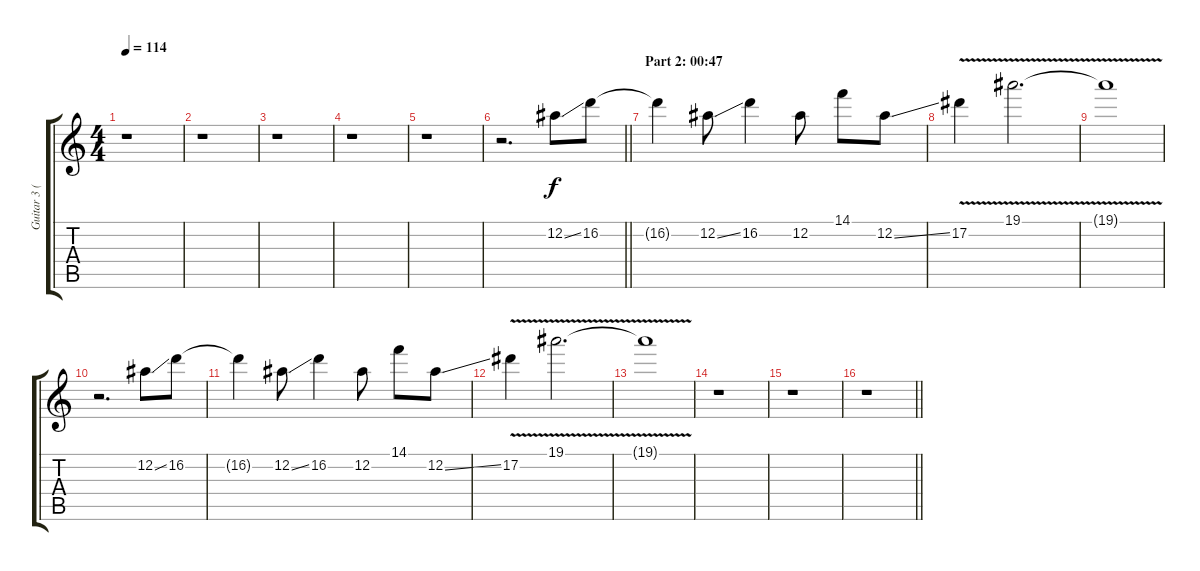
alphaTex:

\track ("Guitar 3 (Distortion w/ Octaver)" "Guitar 3 (") {instrument distortionguitar}
\staff {score tabs}
\tuning (Eb4 Bb3 G3 Db3 Ab2 Eb2) {hide}
\ts (4 4)
\tempo 114
\clef g2
\ks c
r.1{dy f} |
r.1 |
r.1 |
r.1 |
r.1 |
\barLineRight lightlight
r.2{d} 12.2{ss}.8 16.2.8 |
\section ("" "Part 2: 00:47")
16.2{t}.4 12.2{ss}.8 16.2.4 12.2.8 14.1.8 12.2{ss}.8 |
17.2{v}.4 19.1{v}.2{d volume 0} |
19.1{t}.1 |
r.2{d volume 9} 12.2{ss}.8 16.2.8 |
16.2{t}.4 12.2{ss}.8 16.2.4 12.2.8 14.1.8 12.2{ss}.8 |
17.2{v}.4 19.1{v}.2{d volume 0} |
19.1{t}.1 |
r.1{volume 9} |
r.1 |
\barLineRight lightlight
r.1
